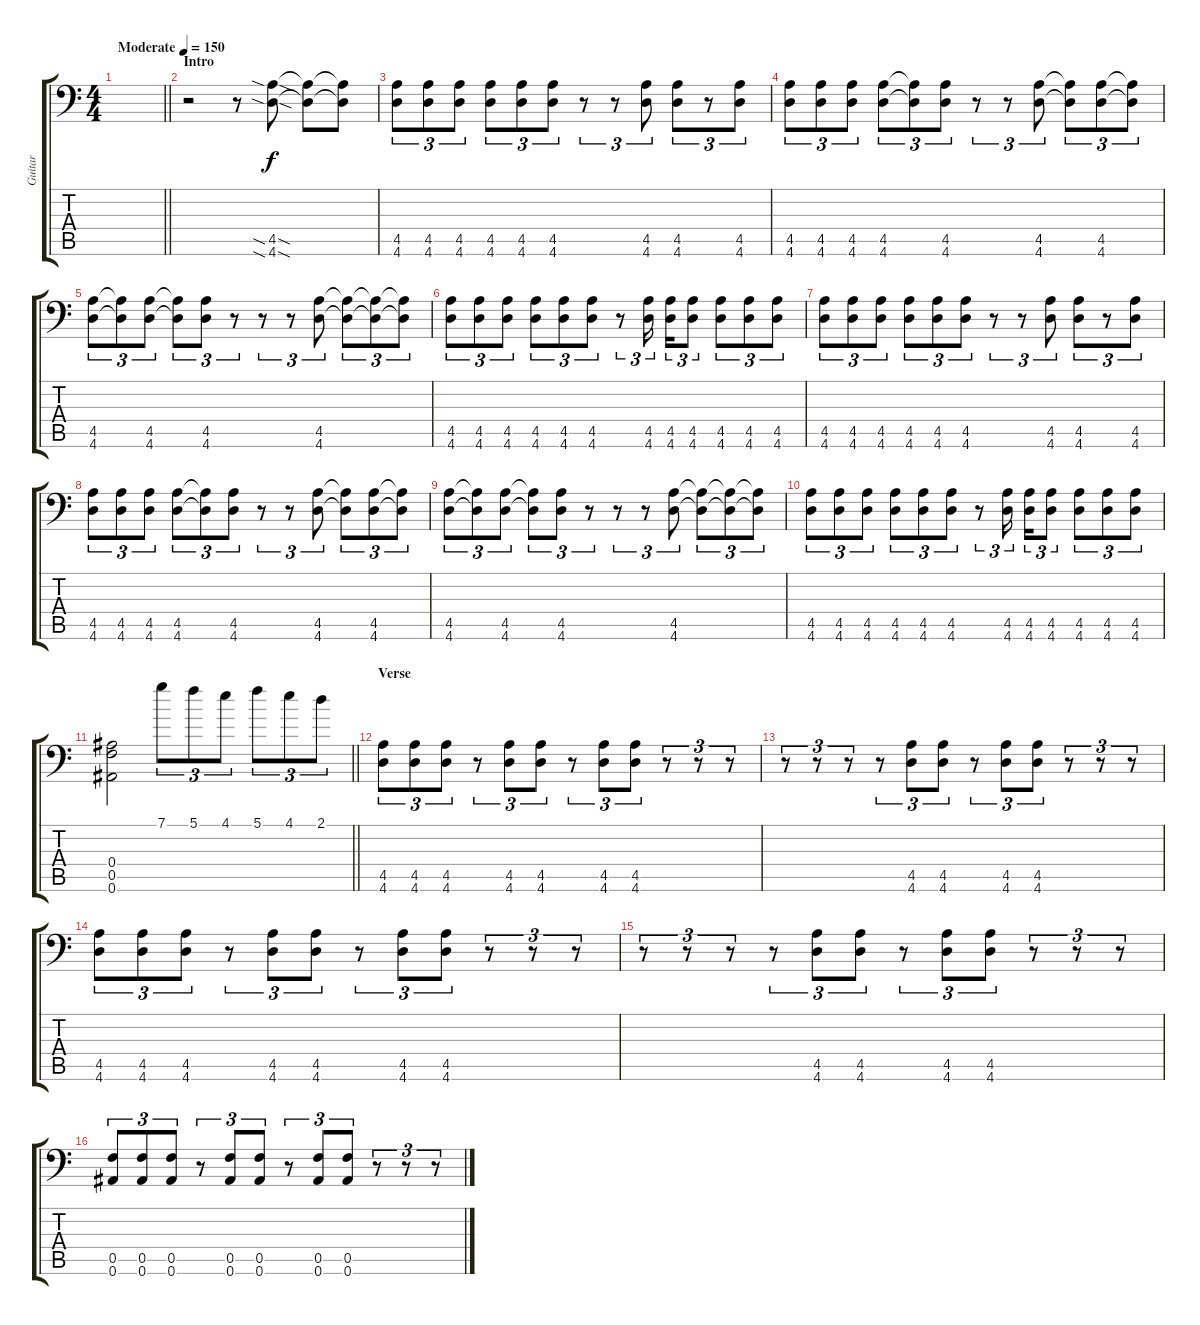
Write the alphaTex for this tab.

\track ("Guitar" "Guitar") {instrument distortionguitar}
\staff {score tabs}
\tuning (C4 G3 Eb3 Bb2 F2 Bb1) {hide}
\ts (4 4)
\tempo (150 "Moderate")
\clef f4
\barLineRight lightlight
\ks c
|
\section ("" "Intro")
r.2 r.8 (4.5{sia sod} 4.6{sia sod}).8 (4.5{t} 4.6{t}).8 (4.5{t} 4.6{t}).8 |
(4.5 4.6).8{tu (3 2)} (4.5 4.6).8{tu (3 2)} (4.5 4.6).8{tu (3 2)} (4.5 4.6).8{tu (3 2)} (4.5 4.6).8{tu (3 2)} (4.5 4.6).8{tu (3 2)} r.8{tu (3 2)} r.8{tu (3 2)} (4.5 4.6).8{tu (3 2)} (4.5 4.6).8{tu (3 2)} r.8{tu (3 2)} (4.5 4.6).8{tu (3 2)} |
(4.5 4.6).8{tu (3 2)} (4.5 4.6).8{tu (3 2)} (4.5 4.6).8{tu (3 2)} (4.5 4.6).8{tu (3 2)} (4.5{t} 4.6{t}).8{tu (3 2)} (4.5 4.6).8{tu (3 2)} r.8{tu (3 2)} r.8{tu (3 2)} (4.5 4.6).8{tu (3 2)} (4.5{t} 4.6{t}).8{tu (3 2)} (4.5 4.6).8{tu (3 2)} (4.5{t} 4.6{t}).8{tu (3 2)} |
(4.5 4.6).8{tu (3 2)} (4.5{t} 4.6{t}).8{tu (3 2)} (4.5 4.6).8{tu (3 2)} (4.5{t} 4.6{t}).8{tu (3 2)} (4.5 4.6).8{tu (3 2)} r.8{tu (3 2)} r.8{tu (3 2)} r.8{tu (3 2)} (4.5 4.6).8{tu (3 2)} (4.5{t} 4.6{t}).8{tu (3 2)} (4.5{t} 4.6{t}).8{tu (3 2)} (4.5{t} 4.6{t}).8{tu (3 2)} |
(4.5 4.6).8{tu (3 2)} (4.5 4.6).8{tu (3 2)} (4.5 4.6).8{tu (3 2)} (4.5 4.6).8{tu (3 2)} (4.5 4.6).8{tu (3 2)} (4.5 4.6).8{tu (3 2)} r.8{tu (3 2)} (4.5 4.6).16{tu (3 2) beam splitsecondary} (4.5 4.6).16{tu (3 2)} (4.5 4.6).8{tu (3 2)} (4.5 4.6).8{tu (3 2)} (4.5 4.6).8{tu (3 2)} (4.5 4.6).8{tu (3 2)} |
(4.5 4.6).8{tu (3 2)} (4.5 4.6).8{tu (3 2)} (4.5 4.6).8{tu (3 2)} (4.5 4.6).8{tu (3 2)} (4.5 4.6).8{tu (3 2)} (4.5 4.6).8{tu (3 2)} r.8{tu (3 2)} r.8{tu (3 2)} (4.5 4.6).8{tu (3 2)} (4.5 4.6).8{tu (3 2)} r.8{tu (3 2)} (4.5 4.6).8{tu (3 2)} |
(4.5 4.6).8{tu (3 2)} (4.5 4.6).8{tu (3 2)} (4.5 4.6).8{tu (3 2)} (4.5 4.6).8{tu (3 2)} (4.5{t} 4.6{t}).8{tu (3 2)} (4.5 4.6).8{tu (3 2)} r.8{tu (3 2)} r.8{tu (3 2)} (4.5 4.6).8{tu (3 2)} (4.5{t} 4.6{t}).8{tu (3 2)} (4.5 4.6).8{tu (3 2)} (4.5{t} 4.6{t}).8{tu (3 2)} |
(4.5 4.6).8{tu (3 2)} (4.5{t} 4.6{t}).8{tu (3 2)} (4.5 4.6).8{tu (3 2)} (4.5{t} 4.6{t}).8{tu (3 2)} (4.5 4.6).8{tu (3 2)} r.8{tu (3 2)} r.8{tu (3 2)} r.8{tu (3 2)} (4.5 4.6).8{tu (3 2)} (4.5{t} 4.6{t}).8{tu (3 2)} (4.5{t} 4.6{t}).8{tu (3 2)} (4.5{t} 4.6{t}).8{tu (3 2)} |
(4.5 4.6).8{tu (3 2)} (4.5 4.6).8{tu (3 2)} (4.5 4.6).8{tu (3 2)} (4.5 4.6).8{tu (3 2)} (4.5 4.6).8{tu (3 2)} (4.5 4.6).8{tu (3 2)} r.8{tu (3 2)} (4.5 4.6).16{tu (3 2) beam splitsecondary} (4.5 4.6).16{tu (3 2)} (4.5 4.6).8{tu (3 2)} (4.5 4.6).8{tu (3 2)} (4.5 4.6).8{tu (3 2)} (4.5 4.6).8{tu (3 2)} |
\barLineRight lightlight
(0.4 0.5 0.6).2 7.1.8{tu (3 2)} 5.1.8{tu (3 2)} 4.1.8{tu (3 2)} 5.1.8{tu (3 2)} 4.1.8{tu (3 2)} 2.1.8{tu (3 2)} |
\section ("" "Verse")
(4.5 4.6).8{tu (3 2)} (4.5 4.6).8{tu (3 2)} (4.5 4.6).8{tu (3 2)} r.8{tu (3 2)} (4.5 4.6).8{tu (3 2)} (4.5 4.6).8{tu (3 2)} r.8{tu (3 2)} (4.5 4.6).8{tu (3 2)} (4.5 4.6).8{tu (3 2)} r.8{tu (3 2)} r.8{tu (3 2)} r.8{tu (3 2)} |
r.8{tu (3 2)} r.8{tu (3 2)} r.8{tu (3 2)} r.8{tu (3 2)} (4.5 4.6).8{tu (3 2)} (4.5 4.6).8{tu (3 2)} r.8{tu (3 2)} (4.5 4.6).8{tu (3 2)} (4.5 4.6).8{tu (3 2)} r.8{tu (3 2)} r.8{tu (3 2)} r.8{tu (3 2)} |
(4.5 4.6).8{tu (3 2)} (4.5 4.6).8{tu (3 2)} (4.5 4.6).8{tu (3 2)} r.8{tu (3 2)} (4.5 4.6).8{tu (3 2)} (4.5 4.6).8{tu (3 2)} r.8{tu (3 2)} (4.5 4.6).8{tu (3 2)} (4.5 4.6).8{tu (3 2)} r.8{tu (3 2)} r.8{tu (3 2)} r.8{tu (3 2)} |
r.8{tu (3 2)} r.8{tu (3 2)} r.8{tu (3 2)} r.8{tu (3 2)} (4.5 4.6).8{tu (3 2)} (4.5 4.6).8{tu (3 2)} r.8{tu (3 2)} (4.5 4.6).8{tu (3 2)} (4.5 4.6).8{tu (3 2)} r.8{tu (3 2)} r.8{tu (3 2)} r.8{tu (3 2)} |
(0.5 0.6).8{tu (3 2)} (0.5 0.6).8{tu (3 2)} (0.5 0.6).8{tu (3 2)} r.8{tu (3 2)} (0.5 0.6).8{tu (3 2)} (0.5 0.6).8{tu (3 2)} r.8{tu (3 2)} (0.5 0.6).8{tu (3 2)} (0.5 0.6).8{tu (3 2)} r.8{tu (3 2)} r.8{tu (3 2)} r.8{tu (3 2)}
